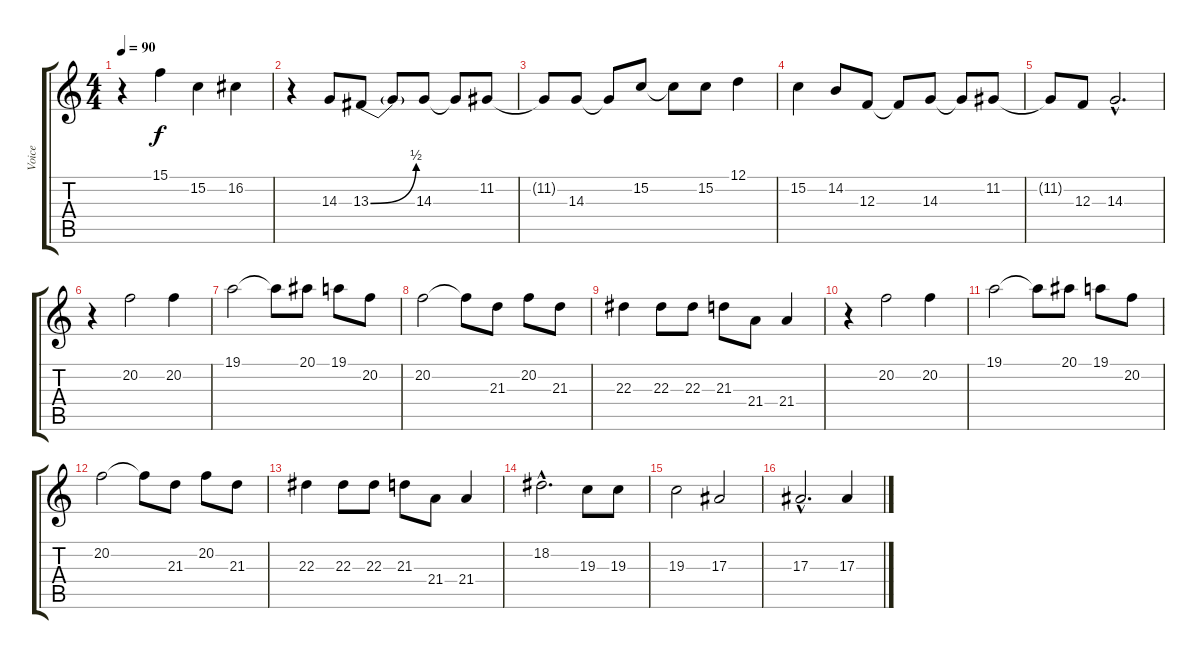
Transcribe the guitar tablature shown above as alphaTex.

\track ("Voice" "Voice") {instrument lead2sawtooth}
\staff {score tabs}
\tuning (D4 A3 F3 C3 G2 D2) {hide}
\ts (4 4)
\tempo 90
\clef g2
\ks c
r.4{dy f} 15.1.4 15.2.4 16.2.4 |
r.4 14.3.8 13.3{be (bend 0 0 60 2)}.8 13.3{t}.8 14.3.8 14.3{t}.8 11.2.8 |
11.2{t}.8 14.3.8 14.3{t}.8 15.2.8 15.2{t}.8 15.2.8 12.1.4 |
15.2.4 14.2.8 12.3.8 12.3{t}.8 14.3.8 14.3{t}.8 11.2.8 |
11.2{t}.8 12.3.8 14.3{hac}.2{d} |
r.4 20.2.2 20.2.4 |
19.1.2 19.1{t}.8 20.1.8 19.1.8 20.2.8 |
20.2.2 20.2{t}.8 21.3.8 20.2.8 21.3.8 |
22.3.4 22.3.8 22.3.8 21.3.8 21.4.8 21.4.4 |
r.4 20.2.2 20.2.4 |
19.1.2 19.1{t}.8 20.1.8 19.1.8 20.2.8 |
20.2.2 20.2{t}.8 21.3.8 20.2.8 21.3.8 |
22.3.4 22.3.8 22.3.8 21.3.8 21.4.8 21.4.4 |
18.2{hac}.2{d} 19.3.8 19.3.8 |
19.3.2 17.3.2 |
17.3{hac}.2{d} 17.3.4
